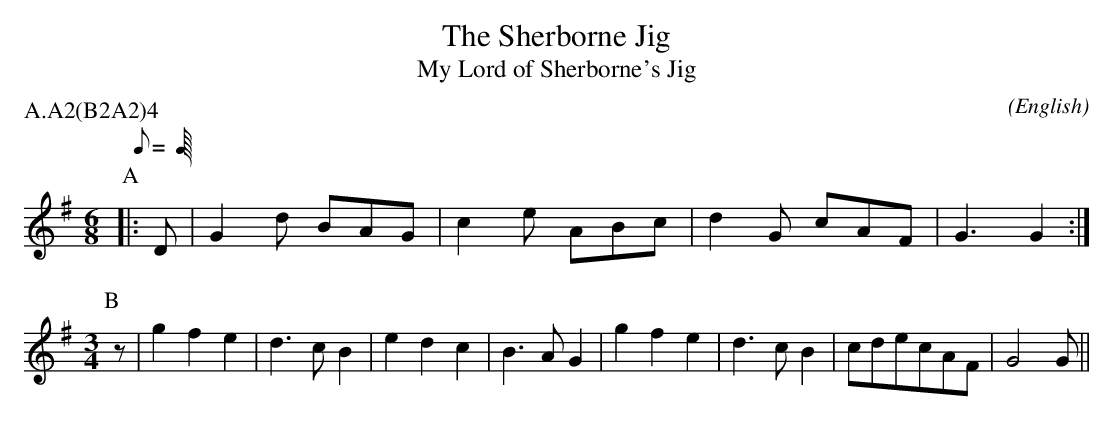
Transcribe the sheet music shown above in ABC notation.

X:1
T:The Sherborne Jig
M:6/8
T:My Lord of Sherborne's Jig
C:
O:English
P:A.A2(B2A2)4
K:G
Q:C3=100
P:A
|: D | G2 d BAG | c2 e ABc  | d2 G cAF | G3 G2 :|\
M:3/4
P:B
   z | g2 f2 e2 | d3   c B2 | e2 d2 c2 | B3 A G2 |\
       g2 f2 e2 | d3   c B2 | cdecAF   | G4   G  ||
